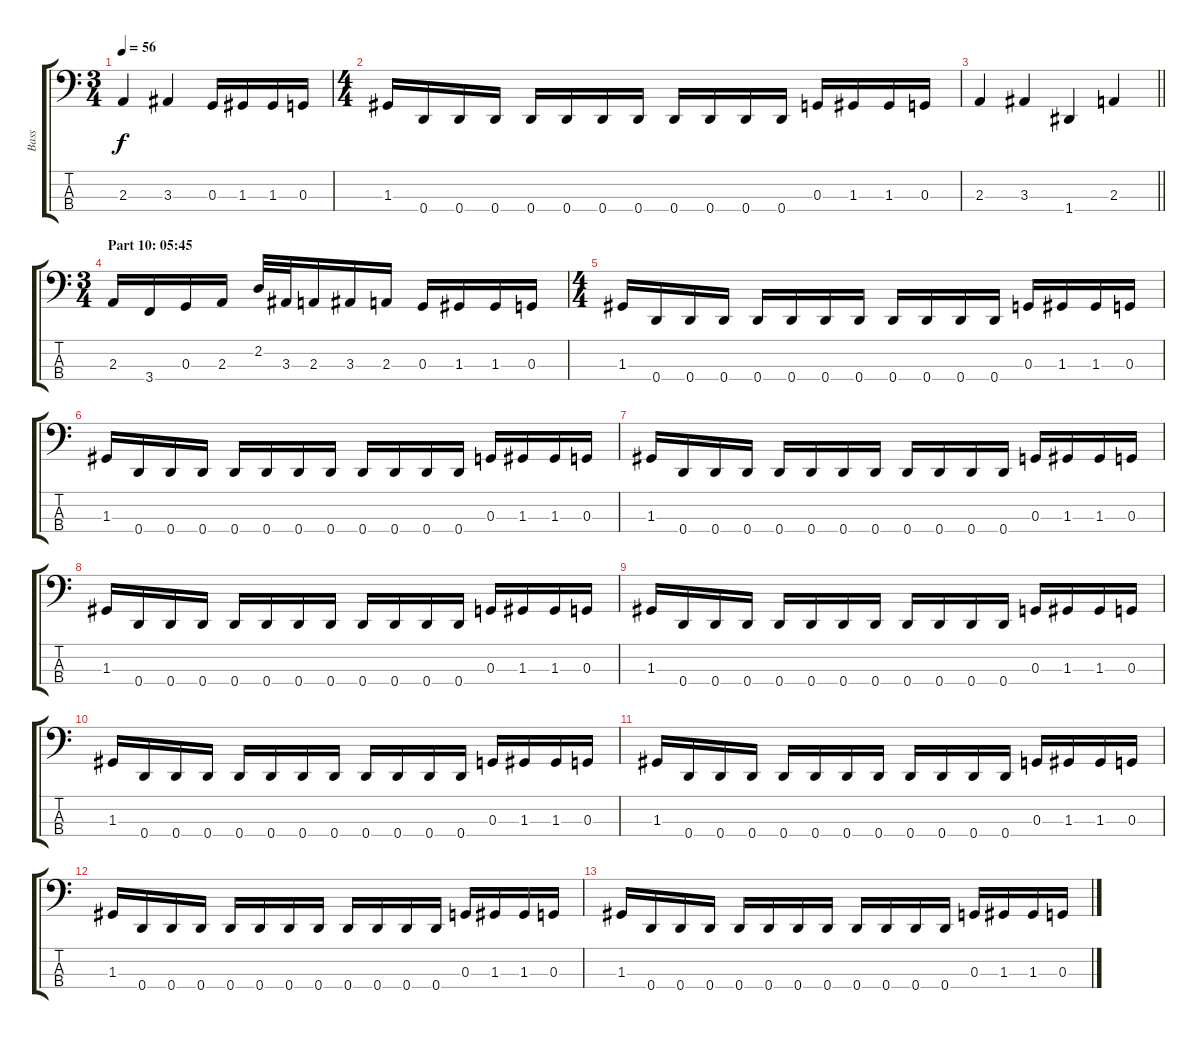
\track ("Bass" "Bass") {instrument electricbassfinger}
\staff {score tabs}
\tuning (F2 C2 G1 D1) {hide}
\ts (3 4)
\tempo 56
\clef f4
\ks c
2.3.4{dy f} 3.3.4 0.3.16 1.3.16 1.3.16 0.3.16 |
\ts (4 4)
1.3.16 0.4.16 0.4.16 0.4.16 0.4.16 0.4.16 0.4.16 0.4.16 0.4.16 0.4.16 0.4.16 0.4.16 0.3.16 1.3.16 1.3.16 0.3.16 |
\barLineRight lightlight
2.3.4 3.3.4 1.4.4 2.3.4 |
\ts (3 4)
\section ("" "Part 10: 05:45")
2.3.16 3.4.16 0.3.16 2.3.16 2.2.32 3.3.32 2.3.16 3.3.16 2.3.16 0.3.16 1.3.16 1.3.16 0.3.16 |
\ts (4 4)
1.3.16 0.4.16 0.4.16 0.4.16 0.4.16 0.4.16 0.4.16 0.4.16 0.4.16 0.4.16 0.4.16 0.4.16 0.3.16 1.3.16 1.3.16 0.3.16 |
1.3.16 0.4.16 0.4.16 0.4.16 0.4.16 0.4.16 0.4.16 0.4.16 0.4.16 0.4.16 0.4.16 0.4.16 0.3.16 1.3.16 1.3.16 0.3.16 |
1.3.16 0.4.16 0.4.16 0.4.16 0.4.16 0.4.16 0.4.16 0.4.16 0.4.16 0.4.16 0.4.16 0.4.16 0.3.16 1.3.16 1.3.16 0.3.16 |
1.3.16 0.4.16 0.4.16 0.4.16 0.4.16 0.4.16 0.4.16 0.4.16 0.4.16 0.4.16 0.4.16 0.4.16 0.3.16 1.3.16 1.3.16 0.3.16 |
1.3.16 0.4.16 0.4.16 0.4.16 0.4.16 0.4.16 0.4.16 0.4.16 0.4.16 0.4.16 0.4.16 0.4.16 0.3.16 1.3.16 1.3.16 0.3.16 |
1.3.16 0.4.16 0.4.16 0.4.16 0.4.16 0.4.16 0.4.16 0.4.16 0.4.16 0.4.16 0.4.16 0.4.16 0.3.16 1.3.16 1.3.16 0.3.16 |
1.3.16 0.4.16 0.4.16 0.4.16 0.4.16 0.4.16 0.4.16 0.4.16 0.4.16 0.4.16 0.4.16 0.4.16 0.3.16 1.3.16 1.3.16 0.3.16 |
1.3.16 0.4.16 0.4.16 0.4.16 0.4.16 0.4.16 0.4.16 0.4.16 0.4.16 0.4.16 0.4.16 0.4.16 0.3.16 1.3.16 1.3.16 0.3.16 |
1.3.16 0.4.16 0.4.16 0.4.16 0.4.16 0.4.16 0.4.16 0.4.16 0.4.16 0.4.16 0.4.16 0.4.16 0.3.16 1.3.16 1.3.16 0.3.16
